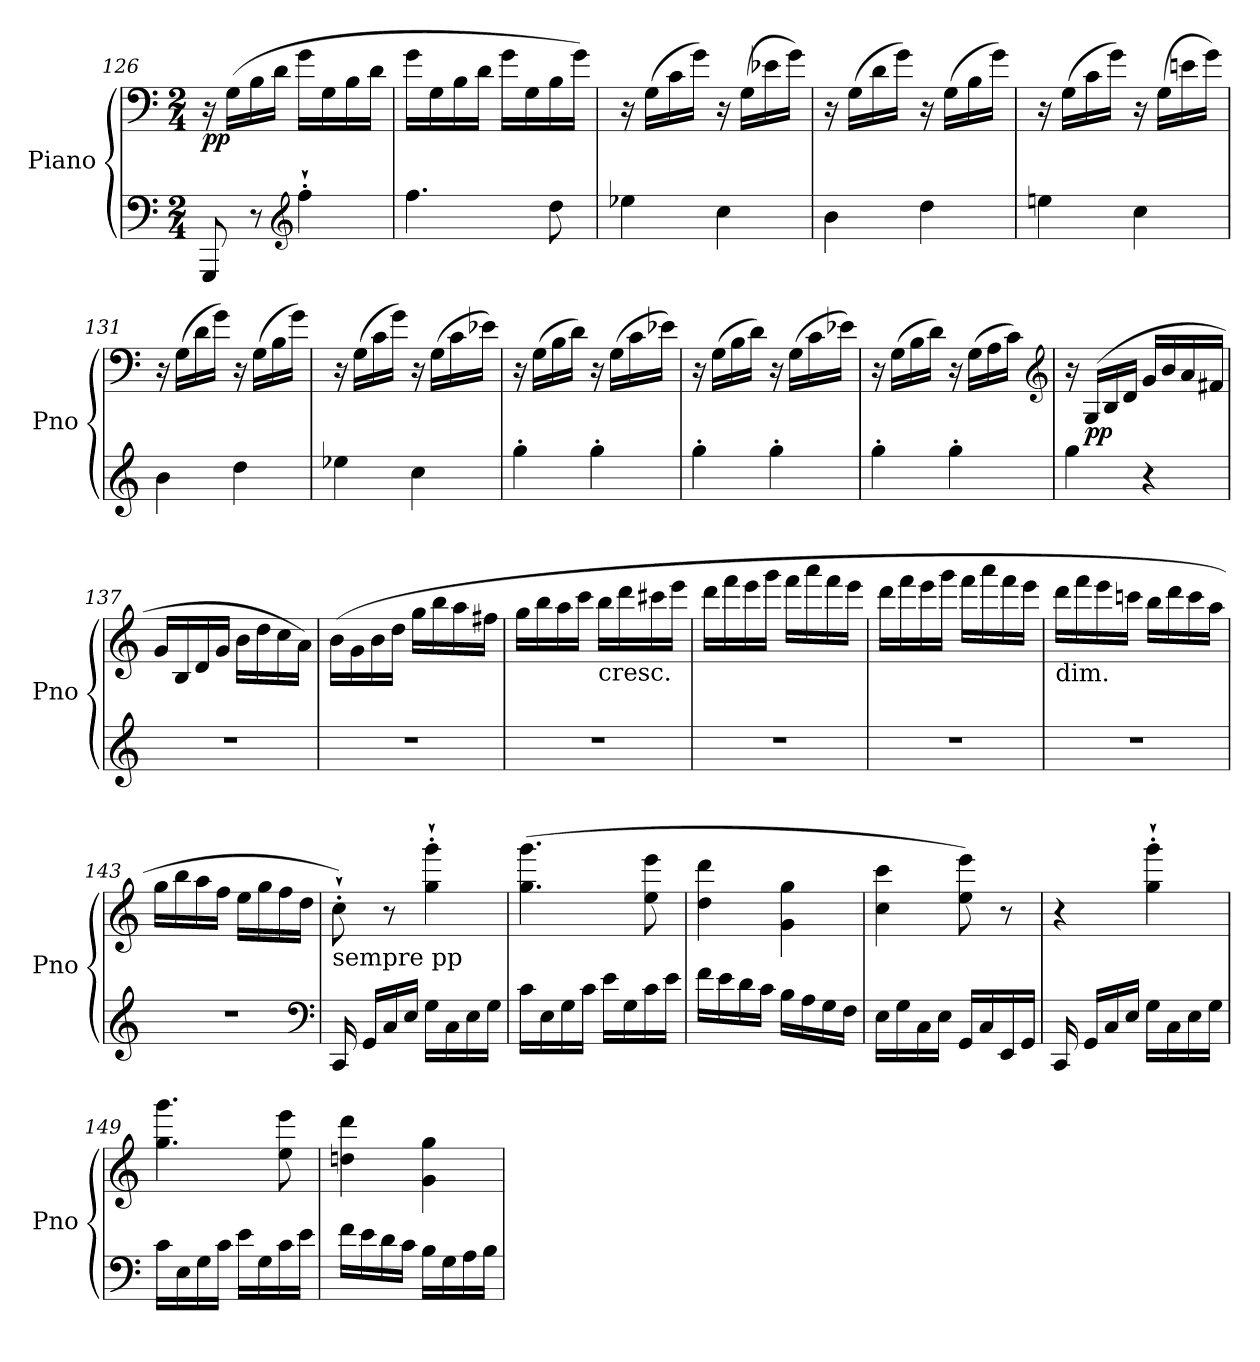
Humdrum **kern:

**kern	**kern	**dynam
*part1	*part1	*part1
*staff2	*staff1	*staff1/2
*I"Piano	*	*
*I'Pno	*	*
*clefF4	*clefF4	*
*k[]	*k[]	*
*C:	*C:	*
*M2/4	*M2/4	*
=126	=126	=126
!	!	!LO:DY:b
8GGG/	16r	pp
.	(16G\LL	.
8r	16B\	.
.	16d\JJ	.
*clefG2	*	*
4ff`'\	16g\LL	.
.	16G\	.
.	16B\	.
.	16d\JJ	.
!!LO:LB:g=z
=127	=127	=127
4.ff\	16g\LL	.
.	16G\	.
.	16B\	.
.	16d\JJ	.
.	16g\LL	.
.	16G\	.
8dd\	16B\	.
.	16g\JJ)	.
=128	=128	=128
4ee-X\	16r	.
.	(16G\LL	.
.	16c\	.
.	16g\JJ)	.
4cc\	16r	.
.	(16G\LL	.
.	16e-X\	.
.	16g\JJ)	.
=129	=129	=129
4b\	16r	.
.	(16G\LL	.
.	16d\	.
.	16g\JJ)	.
4dd\	16r	.
.	(16G\LL	.
.	16B\	.
.	16g\JJ)	.
=130	=130	=130
4een\	16r	.
.	(16G\LL	.
.	16c\	.
.	16g\JJ)	.
4cc\	16r	.
.	(16G\LL	.
.	16en\	.
.	16g\JJ)	.
=131	=131	=131
4b\	16r	.
.	(16G\LL	.
.	16d\	.
.	16g\JJ)	.
4dd\	16r	.
.	(16G\LL	.
.	16B\	.
.	16g\JJ)	.
=132	=132	=132
4ee-X\	16r	.
.	(16G\LL	.
.	16c\	.
.	16g\JJ)	.
4cc\	16r	.
.	(16G\LL	.
.	16c\	.
.	16e-X\JJ)	.
!!LO:LB:g=z
=133	=133	=133
4gg'\	16r	.
.	(16G\LL	.
.	16B\	.
.	16d\JJ)	.
4gg'\	16r	.
.	(16G\LL	.
.	16c\	.
.	16e-X\JJ)	.
=134	=134	=134
4gg'\	16r	.
.	(16G\LL	.
.	16B\	.
.	16d\JJ)	.
4gg'\	16r	.
.	(16G\LL	.
.	16c\	.
.	16e-X\JJ)	.
=135	=135	=135
4gg'\	16r	.
.	(16G\LL	.
.	16B\	.
.	16d\JJ)	.
4gg'\	16r	.
.	(16G\LL	.
.	16A\	.
.	16c\JJ)	.
*	*clefG2	*
=136	=136	=136
4gg\	16r	.
!	!	!LO:DY:b
.	(16G/LL	pp
.	16B/	.
.	16d/JJ	.
4r	16g/LL	.
.	16b/	.
.	16a/	.
.	16f#X/JJ	.
!!LO:LB:g=z
=137	=137	=137
2r	16g/LL	.
.	16B/	.
.	16d/	.
.	16g/JJ	.
.	16b\LL	.
.	16dd\	.
.	16cc\	.
.	16a\JJ)	.
=138	=138	=138
2r	(16b\LL	.
.	16g\	.
.	16b\	.
.	16dd\JJ	.
.	16gg\LL	.
.	16bb\	.
.	16aa\	.
.	16ff#X\JJ	.
=139	=139	=139
2r	16gg\LL	.
.	16bb\	.
.	16aa\	.
.	16ccc\JJ	.
!	!LO:TX:b:t=cresc.	!
.	16bb\LL	.
.	16ddd\	.
.	16ccc#X\	.
.	16eee\JJ	.
=140	=140	=140
2r	16ddd\LL	.
.	16fff\	.
.	16eee\	.
.	16ggg\JJ	.
.	16fff\LL	.
.	16aaa\	.
.	16fff\	.
.	16eee\JJ	.
=141	=141	=141
2r	16ddd\LL	.
.	16fff\	.
.	16eee\	.
.	16ggg\JJ	.
.	16fff\LL	.
.	16aaa\	.
.	16fff\	.
.	16eee\JJ	.
=142	=142	=142
!	!LO:TX:b:t=dim.	!
2r	16ddd\LL	.
.	16fff\	.
.	16eee\	.
.	16cccn\JJ	.
.	16bb\LL	.
.	16ddd\	.
.	16ccc\	.
.	16aa\JJ	.
!!LO:PB:g=z
=143	=143	=143
2r	16gg\LL	.
.	16bb\	.
.	16aa\	.
.	16ff\JJ	.
.	16ee\LL	.
.	16gg\	.
.	16ff\	.
.	16dd\JJ	.
*clefF4	*	*
=144	=144	=144
!	!LO:TX:b:t=sempre pp	!
16CC/	8cc`'\)	.
16GG/LL	.	.
16C/	8r	.
16E/JJ	.	.
16G\LL	4gg\`' 4ggg\`'	.
16C\	.	.
16E\	.	.
16G\JJ	.	.
=145	=145	=145
16c\LL	(4.gg\ 4.ggg\	.
16E\	.	.
16G\	.	.
16c\JJ	.	.
16e\LL	.	.
16G\	.	.
16c\	8ee\ 8eee\	.
16e\JJ	.	.
=146	=146	=146
16f\LL	4dd\ 4ddd\	.
16e\	.	.
16d\	.	.
16c\JJ	.	.
16B\LL	4g\ 4gg\	.
16A\	.	.
16G\	.	.
16F\JJ	.	.
=147	=147	=147
16E\LL	4cc\ 4ccc\	.
16G\	.	.
16C\	.	.
16E\JJ	.	.
16GG/LL	8ee\ 8eee\)	.
16C/	.	.
16EE/	8r	.
16GG/JJ	.	.
=148	=148	=148
16CC/	4r	.
16GG/LL	.	.
16C/	.	.
16E/JJ	.	.
16G\LL	4gg\`' 4ggg\`'	.
16C\	.	.
16E\	.	.
16G\JJ	.	.
!!LO:LB:g=z
=149	=149	=149
16c\LL	4.gg\ 4.ggg\	.
16E\	.	.
16G\	.	.
16c\JJ	.	.
16e\LL	.	.
16G\	.	.
16c\	8ee\ 8eee\	.
16e\JJ	.	.
=150	=150	=150
16f\LL	4ddn\ 4ddd\	.
16e\	.	.
16d\	.	.
16c\JJ	.	.
16B\LL	4g\ 4gg\	.
16G\	.	.
16A\	.	.
16B\JJ	.	.
=	=	=
*-	*-	*-
